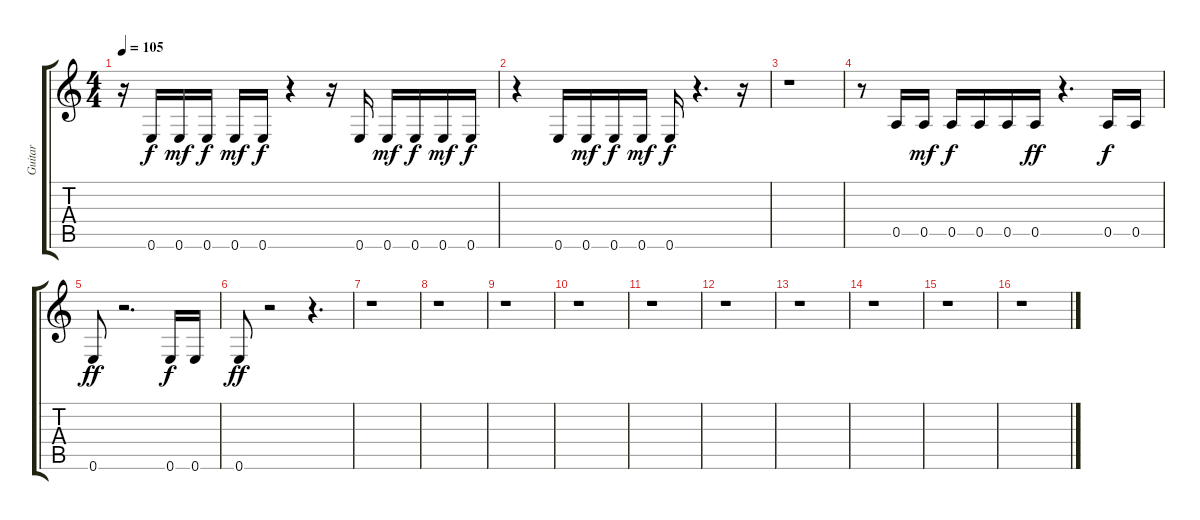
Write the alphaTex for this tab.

\track ("Guitar" "Guitar") {instrument distortionguitar}
\staff {score tabs}
\tuning (E4 B3 G3 D3 A2 E2) {hide}
\ts (4 4)
\tempo 105
\clef g2
\ks c
r.16{dy f} 0.6.16 0.6.16{dy mf} 0.6.16{dy f} 0.6.16{dy mf} 0.6.16{dy f} r.4 r.16 0.6.16 0.6.16{dy mf} 0.6.16{dy f} 0.6.16{dy mf} 0.6.16{dy f} |
r.4 0.6.16 0.6.16{dy mf} 0.6.16{dy f} 0.6.16{dy mf} 0.6.16{dy f} r.4{d} r.16 |
r.1 |
r.8 0.5.16 0.5.16{dy mf} 0.5.16{dy f} 0.5.16 0.5.16 0.5.16{dy ff} r.4{d} 0.5.16{dy f} 0.5.16 |
0.6.8{dy ff} r.2{d} 0.6.16{dy f} 0.6.16 |
0.6.8{dy ff} r.2 r.4{d} |
r.1 |
r.1 |
r.1 |
r.1 |
r.1 |
r.1 |
r.1 |
r.1 |
r.1 |
r.1
